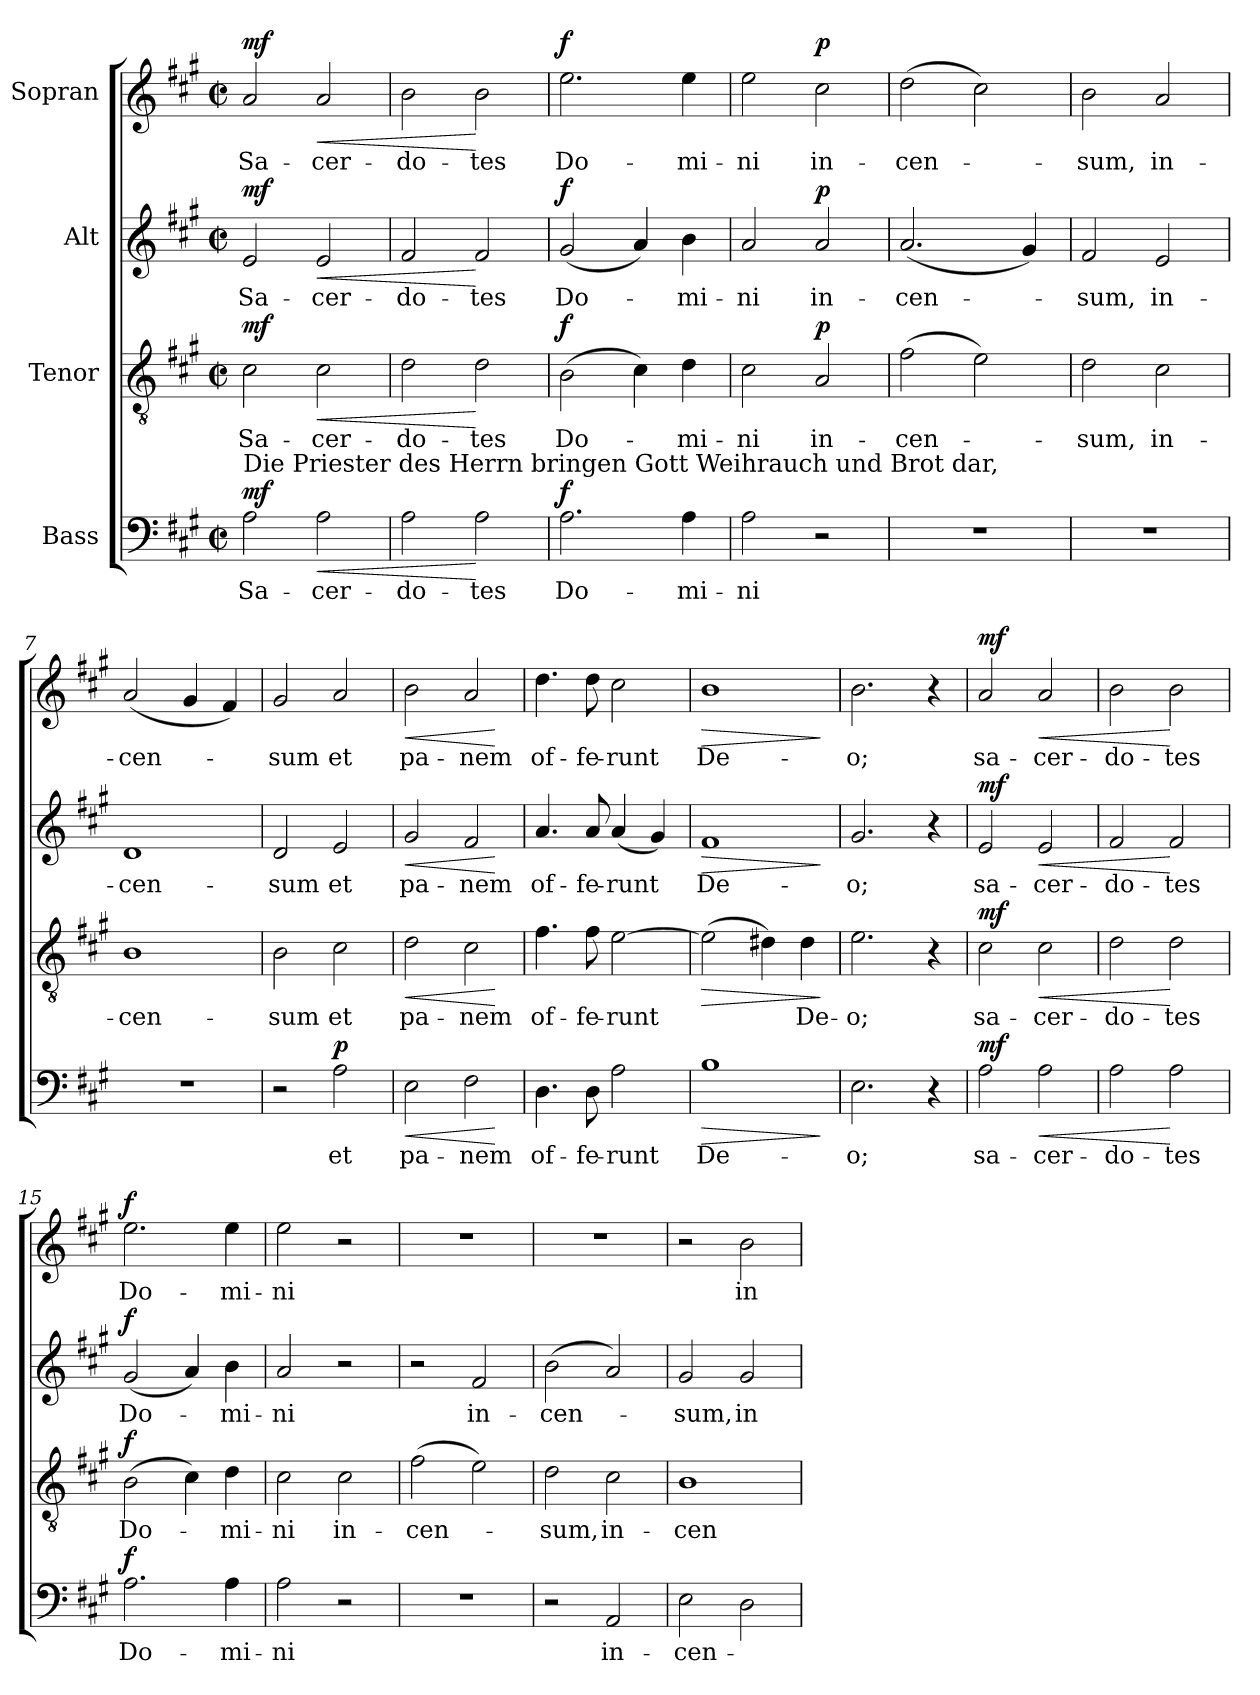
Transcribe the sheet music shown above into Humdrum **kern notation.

**kern	**text	**dynam	**kern	**text	**dynam	**kern	**text	**dynam	**kern	**text	**dynam
*part4	*part4	*part4	*part3	*part3	*part3	*part2	*part2	*part2	*part1	*part1	*part1
*staff4	*staff4	*staff4	*staff3	*staff3	*staff3	*staff2	*staff2	*staff2	*staff1	*staff1	*staff1
*I"Bass	*	*	*I"Tenor	*	*	*I"Alt	*	*	*I"Sopran	*	*
*clefF4	*	*	*clefGv2	*	*	*clefG2	*	*	*clefG2	*	*
*k[f#c#g#]	*	*	*k[f#c#g#]	*	*	*k[f#c#g#]	*	*	*k[f#c#g#]	*	*
*M2/2	*	*	*M2/2	*	*	*M2/2	*	*	*M2/2	*	*
*met(c|)	*	*	*met(c|)	*	*	*met(c|)	*	*	*met(c|)	*	*
*MM132	*	*	*MM132	*	*	*MM132	*	*	*MM132	*	*
=1	=1	=1	=1	=1	=1	=1	=1	=1	=1	=1	=1
!LO:TX:a:t=Die Priester des Herrn bringen Gott Weihrauch und Brot dar,	!	!	!	!	!	!	!	!	!	!	!
!	!LO:LY:b	!LO:DY:a	!	!LO:LY:b	!LO:DY:a	!	!LO:LY:b	!LO:DY:a	!	!LO:LY:b	!LO:DY:a
2A\	Sa-	mf	2c#\	Sa-	mf	2e/	Sa-	mf	2a/	Sa-	mf
!	!LO:LY:b	!LO:HP:b	!	!LO:LY:b	!LO:HP:b	!	!LO:LY:b	!LO:HP:b	!	!LO:LY:b	!LO:HP:b
2A\	-cer-	<	2c#\	-cer-	<	2e/	-cer-	<	2a/	-cer-	<
=2	=2	=2	=2	=2	=2	=2	=2	=2	=2	=2	=2
!	!LO:LY:b	!	!	!LO:LY:b	!	!	!LO:LY:b	!	!	!LO:LY:b	!
2A\	-do-	.	2d\	-do-	.	2f#/	-do-	.	2b\	-do-	.
!	!LO:LY:b	!	!	!LO:LY:b	!	!	!LO:LY:b	!	!	!LO:LY:b	!
2A\	-tes	[	2d\	-tes	[	2f#/	-tes	[	2b\	-tes	[
=3	=3	=3	=3	=3	=3	=3	=3	=3	=3	=3	=3
!	!LO:LY:b	!LO:DY:a	!	!LO:LY:b	!LO:DY:a	!	!LO:LY:b	!LO:DY:a	!	!LO:LY:b	!LO:DY:a
2.A\	Do-	f	(2B\	Do-	f	(2g#/	Do-	f	2.ee\	Do-	f
.	.	.	4c#\)	.	.	4a/)	.	.	.	.	.
!	!LO:LY:b	!	!	!LO:LY:b	!	!	!LO:LY:b	!	!	!LO:LY:b	!
4A\	-mi-	.	4d\	-mi-	.	4b\	-mi-	.	4ee\	-mi-	.
=4	=4	=4	=4	=4	=4	=4	=4	=4	=4	=4	=4
!	!LO:LY:b	!	!	!LO:LY:b	!	!	!LO:LY:b	!	!	!LO:LY:b	!
2A\	-ni	.	2c#\	-ni	.	2a/	-ni	.	2ee\	-ni	.
!	!	!	!	!LO:LY:b	!LO:DY:a	!	!LO:LY:b	!LO:DY:a	!	!LO:LY:b	!LO:DY:a
2r	.	.	2A/	in-	p	2a/	in-	p	2cc#\	in-	p
=5	=5	=5	=5	=5	=5	=5	=5	=5	=5	=5	=5
!	!	!	!	!LO:LY:b	!	!	!LO:LY:b	!	!	!LO:LY:b	!
1r	.	.	(2f#\	-cen-	.	(2.a/	-cen-	.	(2dd\	-cen-	.
.	.	.	2e\)	.	.	.	.	.	2cc#\)	.	.
.	.	.	.	.	.	4g#/)	.	.	.	.	.
=6	=6	=6	=6	=6	=6	=6	=6	=6	=6	=6	=6
!	!	!	!	!LO:LY:b	!	!	!LO:LY:b	!	!	!LO:LY:b	!
1r	.	.	2d\	-sum,	.	2f#/	-sum,	.	2b\	-sum,	.
!	!	!	!	!LO:LY:b	!	!	!LO:LY:b	!	!	!LO:LY:b	!
.	.	.	2c#\	in-	.	2e/	in-	.	2a/	in-	.
=7	=7	=7	=7	=7	=7	=7	=7	=7	=7	=7	=7
!	!	!	!	!LO:LY:b	!	!	!LO:LY:b	!	!	!LO:LY:b	!
1r	.	.	1B	-cen-	.	1d	-cen-	.	(2a/	-cen-	.
.	.	.	.	.	.	.	.	.	4g#/	.	.
.	.	.	.	.	.	.	.	.	4f#/)	.	.
=8	=8	=8	=8	=8	=8	=8	=8	=8	=8	=8	=8
!	!	!	!	!LO:LY:b	!	!	!LO:LY:b	!	!	!LO:LY:b	!
2r	.	.	2B\	-sum	.	2d/	-sum	.	2g#/	-sum	.
!	!LO:LY:b	!LO:DY:a	!	!LO:LY:b	!	!	!LO:LY:b	!	!	!LO:LY:b	!
2A\	et	p	2c#\	et	.	2e/	et	.	2a/	et	.
=9	=9	=9	=9	=9	=9	=9	=9	=9	=9	=9	=9
!	!LO:LY:b	!LO:HP:b	!	!LO:LY:b	!LO:HP:b	!	!LO:LY:b	!LO:HP:b	!	!LO:LY:b	!LO:HP:b
2E\	pa-	<	2d\	pa-	<	2g#/	pa-	<	2b\	pa-	<
!	!LO:LY:b	!	!	!LO:LY:b	!	!	!LO:LY:b	!	!	!LO:LY:b	!
2F#\	-nem	.	2c#\	-nem	.	2f#/	-nem	.	2a/	-nem	.
.	.	[	.	.	[	.	.	[	.	.	[
!!LO:LB:g=z
=10	=10	=10	=10	=10	=10	=10	=10	=10	=10	=10	=10
!	!LO:LY:b	!	!	!LO:LY:b	!	!	!LO:LY:b	!	!	!LO:LY:b	!
4.D\	of-	.	4.f#\	of-	.	4.a/	of-	.	4.dd\	of-	.
!	!LO:LY:b	!	!	!LO:LY:b	!	!	!LO:LY:b	!	!	!LO:LY:b	!
8D\	-fe-	.	8f#\	-fe-	.	8a/	-fe-	.	8dd\	-fe-	.
!	!LO:LY:b	!	!	!LO:LY:b	!	!	!LO:LY:b	!	!	!LO:LY:b	!
2A\	-runt	.	[2e\	-runt	.	(4a/	-runt	.	2cc#\	-runt	.
.	.	.	.	.	.	4g#/)	.	.	.	.	.
=11	=11	=11	=11	=11	=11	=11	=11	=11	=11	=11	=11
!	!LO:LY:b	!LO:HP:b	!	!	!LO:HP:b	!	!LO:LY:b	!LO:HP:b	!	!LO:LY:b	!LO:HP:b
1B	De-	>	(2e\]	.	>	1f#	De-	>	1b	De-	>
.	.	.	4d#X\)	.	.	.	.	.	.	.	.
!	!	!	!	!LO:LY:b	!	!	!	!	!	!	!
.	.	.	4d#\	De-	.	.	.	.	.	.	.
.	.	]	.	.	]	.	.	]	.	.	]
=12	=12	=12	=12	=12	=12	=12	=12	=12	=12	=12	=12
!	!LO:LY:b	!	!	!LO:LY:b	!	!	!LO:LY:b	!	!	!LO:LY:b	!
2.E\	-o;	.	2.e\	-o;	.	2.g#/	-o;	.	2.b\	-o;	.
4r	.	.	4r	.	.	4r	.	.	4r	.	.
=13	=13	=13	=13	=13	=13	=13	=13	=13	=13	=13	=13
!	!LO:LY:b	!LO:DY:a	!	!LO:LY:b	!LO:DY:a	!	!LO:LY:b	!LO:DY:a	!	!LO:LY:b	!LO:DY:a
2A\	sa-	mf	2c#\	sa-	mf	2e/	sa-	mf	2a/	sa-	mf
!	!LO:LY:b	!LO:HP:b	!	!LO:LY:b	!LO:HP:b	!	!LO:LY:b	!LO:HP:b	!	!LO:LY:b	!LO:HP:b
2A\	-cer-	<	2c#\	-cer-	<	2e/	-cer-	<	2a/	-cer-	<
=14	=14	=14	=14	=14	=14	=14	=14	=14	=14	=14	=14
!	!LO:LY:b	!	!	!LO:LY:b	!	!	!LO:LY:b	!	!	!LO:LY:b	!
2A\	-do-	.	2d\	-do-	.	2f#/	-do-	.	2b\	-do-	.
!	!LO:LY:b	!	!	!LO:LY:b	!	!	!LO:LY:b	!	!	!LO:LY:b	!
2A\	-tes	[	2d\	-tes	[	2f#/	-tes	[	2b\	-tes	[
=15	=15	=15	=15	=15	=15	=15	=15	=15	=15	=15	=15
!	!LO:LY:b	!LO:DY:a	!	!LO:LY:b	!LO:DY:a	!	!LO:LY:b	!LO:DY:a	!	!LO:LY:b	!LO:DY:a
2.A\	Do-	f	(2B\	Do-	f	(2g#/	Do-	f	2.ee\	Do-	f
.	.	.	4c#\)	.	.	4a/)	.	.	.	.	.
!	!LO:LY:b	!	!	!LO:LY:b	!	!	!LO:LY:b	!	!	!LO:LY:b	!
4A\	-mi-	.	4d\	-mi-	.	4b\	-mi-	.	4ee\	-mi-	.
=16	=16	=16	=16	=16	=16	=16	=16	=16	=16	=16	=16
!	!LO:LY:b	!	!	!LO:LY:b	!	!	!LO:LY:b	!	!	!LO:LY:b	!
2A\	-ni	.	2c#\	-ni	.	2a/	-ni	.	2ee\	-ni	.
!	!	!	!	!LO:LY:b	!	!	!	!	!	!	!
2r	.	.	2c#\	in-	.	2r	.	.	2r	.	.
=17	=17	=17	=17	=17	=17	=17	=17	=17	=17	=17	=17
!	!	!	!	!LO:LY:b	!	!	!	!	!	!	!
1r	.	.	(2f#\	-cen-	.	2r	.	.	1r	.	.
!	!	!	!	!	!	!	!LO:LY:b	!	!	!	!
.	.	.	2e\)	.	.	2f#/	in-	.	.	.	.
=18	=18	=18	=18	=18	=18	=18	=18	=18	=18	=18	=18
!	!	!	!	!LO:LY:b	!	!	!LO:LY:b	!	!	!	!
2r	.	.	2d\	-sum,	.	(2b\	-cen-	.	1r	.	.
!	!LO:LY:b	!	!	!LO:LY:b	!	!	!	!	!	!	!
2AA/	in-	.	2c#\	in-	.	2a/)	.	.	.	.	.
=19	=19	=19	=19	=19	=19	=19	=19	=19	=19	=19	=19
!	!LO:LY:b	!	!	!LO:LY:b	!	!	!LO:LY:b	!	!	!	!
2E\	-cen-	.	1B	-cen-	.	2g#/	-sum,	.	2r	.	.
!	!	!	!	!	!	!	!LO:LY:b	!	!	!LO:LY:b	!
2D\	.	.	.	.	.	2g#/	in-	.	2b\	in-	.
=	=	=	=	=	=	=	=	=	=	=	=
*-	*-	*-	*-	*-	*-	*-	*-	*-	*-	*-	*-
